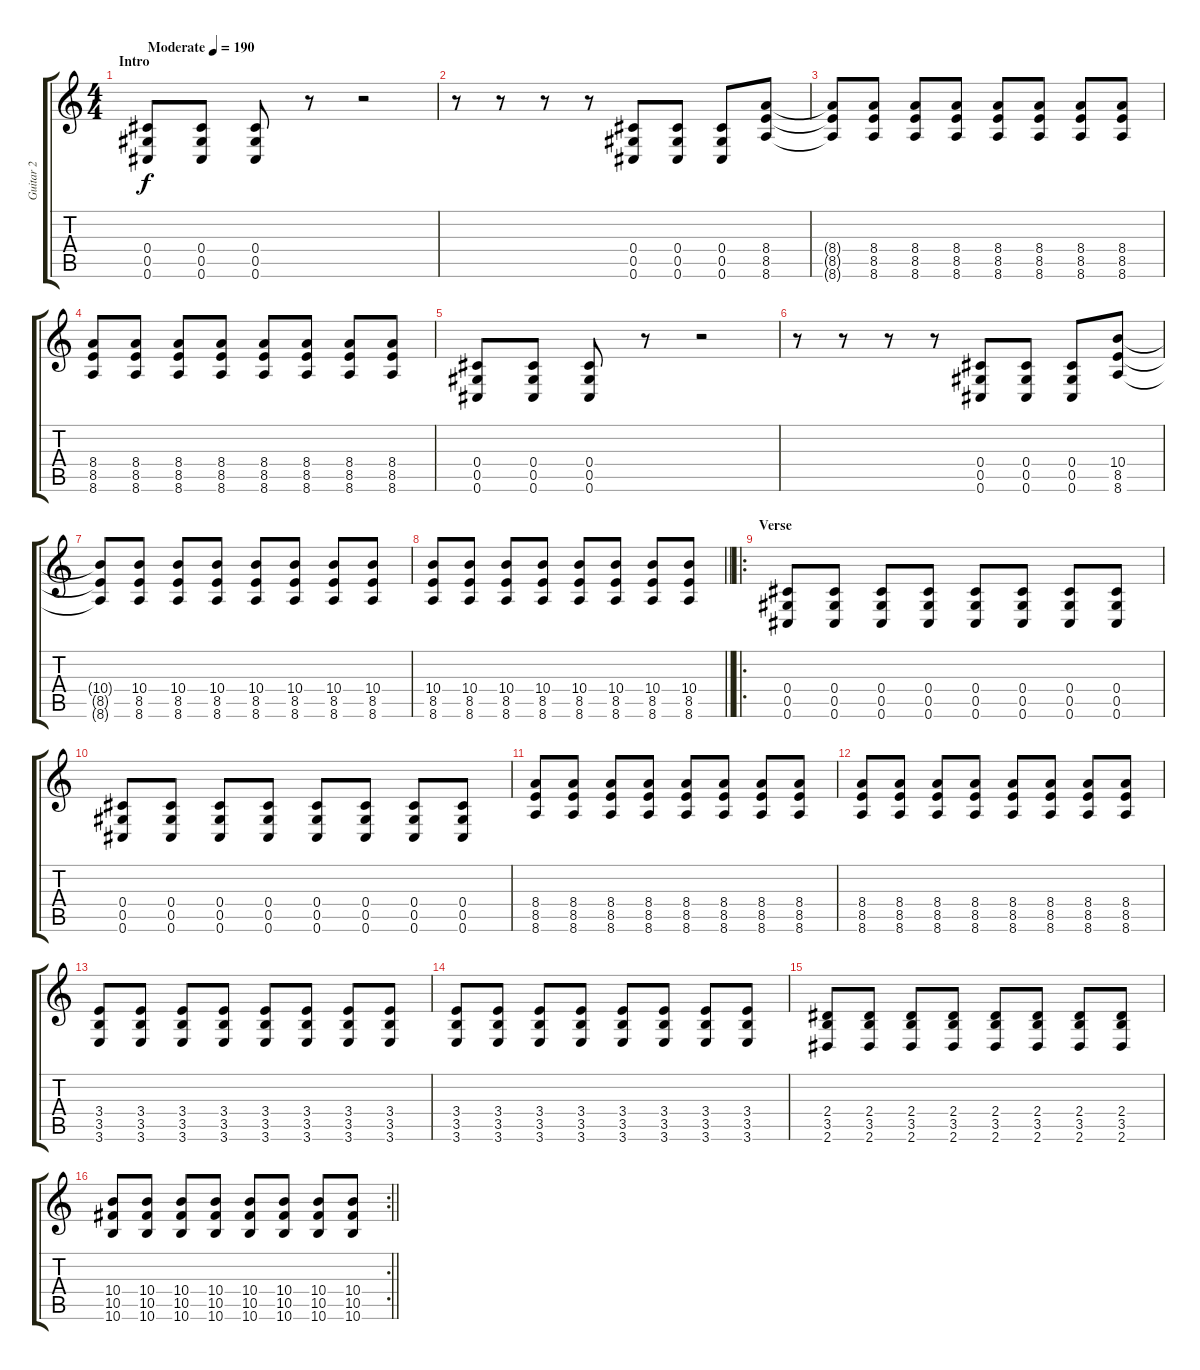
\track ("Guitar 2" "Guitar 2") {instrument distortionguitar}
\staff {score tabs}
\tuning (Eb4 Bb3 Gb3 Db3 Ab2 Db2) {hide}
\ts (4 4)
\section ("" "Intro")
\tempo (190 "Moderate")
\clef g2
\ks c
(0.4 0.5 0.6).8{dy f instrument distortionguitar} (0.4 0.5 0.6).8 (0.4 0.5 0.6).8 r.8 r.2 |
r.8 r.8 r.8 r.8 (0.4 0.5 0.6).8 (0.4 0.5 0.6).8 (0.4 0.5 0.6).8 (8.4 8.5 8.6).8 |
(8.4{t} 8.5{t} 8.6{t}).8 (8.4 8.5 8.6).8 (8.4 8.5 8.6).8 (8.4 8.5 8.6).8 (8.4 8.5 8.6).8 (8.4 8.5 8.6).8 (8.4 8.5 8.6).8 (8.4 8.5 8.6).8 |
(8.4 8.5 8.6).8 (8.4 8.5 8.6).8 (8.4 8.5 8.6).8 (8.4 8.5 8.6).8 (8.4 8.5 8.6).8 (8.4 8.5 8.6).8 (8.4 8.5 8.6).8 (8.4 8.5 8.6).8 |
(0.4 0.5 0.6).8 (0.4 0.5 0.6).8 (0.4 0.5 0.6).8 r.8 r.2 |
r.8 r.8 r.8 r.8 (0.4 0.5 0.6).8 (0.4 0.5 0.6).8 (0.4 0.5 0.6).8 (10.4 8.5 8.6).8 |
(10.4{t} 8.5{t} 8.6{t}).8 (10.4 8.5 8.6).8 (10.4 8.5 8.6).8 (10.4 8.5 8.6).8 (10.4 8.5 8.6).8 (10.4 8.5 8.6).8 (10.4 8.5 8.6).8 (10.4 8.5 8.6).8 |
\barLineRight lightlight
(10.4 8.5 8.6).8 (10.4 8.5 8.6).8 (10.4 8.5 8.6).8 (10.4 8.5 8.6).8 (10.4 8.5 8.6).8 (10.4 8.5 8.6).8 (10.4 8.5 8.6).8 (10.4 8.5 8.6).8 |
\ro
\section ("" "Verse")
(0.4 0.5 0.6).8 (0.4 0.5 0.6).8 (0.4 0.5 0.6).8 (0.4 0.5 0.6).8 (0.4 0.5 0.6).8 (0.4 0.5 0.6).8 (0.4 0.5 0.6).8 (0.4 0.5 0.6).8 |
(0.4 0.5 0.6).8 (0.4 0.5 0.6).8 (0.4 0.5 0.6).8 (0.4 0.5 0.6).8 (0.4 0.5 0.6).8 (0.4 0.5 0.6).8 (0.4 0.5 0.6).8 (0.4 0.5 0.6).8 |
(8.4 8.5 8.6).8 (8.4 8.5 8.6).8 (8.4 8.5 8.6).8 (8.4 8.5 8.6).8 (8.4 8.5 8.6).8 (8.4 8.5 8.6).8 (8.4 8.5 8.6).8 (8.4 8.5 8.6).8 |
(8.4 8.5 8.6).8 (8.4 8.5 8.6).8 (8.4 8.5 8.6).8 (8.4 8.5 8.6).8 (8.4 8.5 8.6).8 (8.4 8.5 8.6).8 (8.4 8.5 8.6).8 (8.4 8.5 8.6).8 |
(3.4 3.5 3.6).8 (3.4 3.5 3.6).8 (3.4 3.5 3.6).8 (3.4 3.5 3.6).8 (3.4 3.5 3.6).8 (3.4 3.5 3.6).8 (3.4 3.5 3.6).8 (3.4 3.5 3.6).8 |
(3.4 3.5 3.6).8 (3.4 3.5 3.6).8 (3.4 3.5 3.6).8 (3.4 3.5 3.6).8 (3.4 3.5 3.6).8 (3.4 3.5 3.6).8 (3.4 3.5 3.6).8 (3.4 3.5 3.6).8 |
(2.4 3.5 2.6).8 (2.4 3.5 2.6).8 (2.4 3.5 2.6).8 (2.4 3.5 2.6).8 (2.4 3.5 2.6).8 (2.4 3.5 2.6).8 (2.4 3.5 2.6).8 (2.4 3.5 2.6).8 |
\rc 2
\barLineRight lightlight
(10.4 10.5 10.6).8 (10.4 10.5 10.6).8 (10.4 10.5 10.6).8 (10.4 10.5 10.6).8 (10.4 10.5 10.6).8 (10.4 10.5 10.6).8 (10.4 10.5 10.6).8 (10.4 10.5 10.6).8
